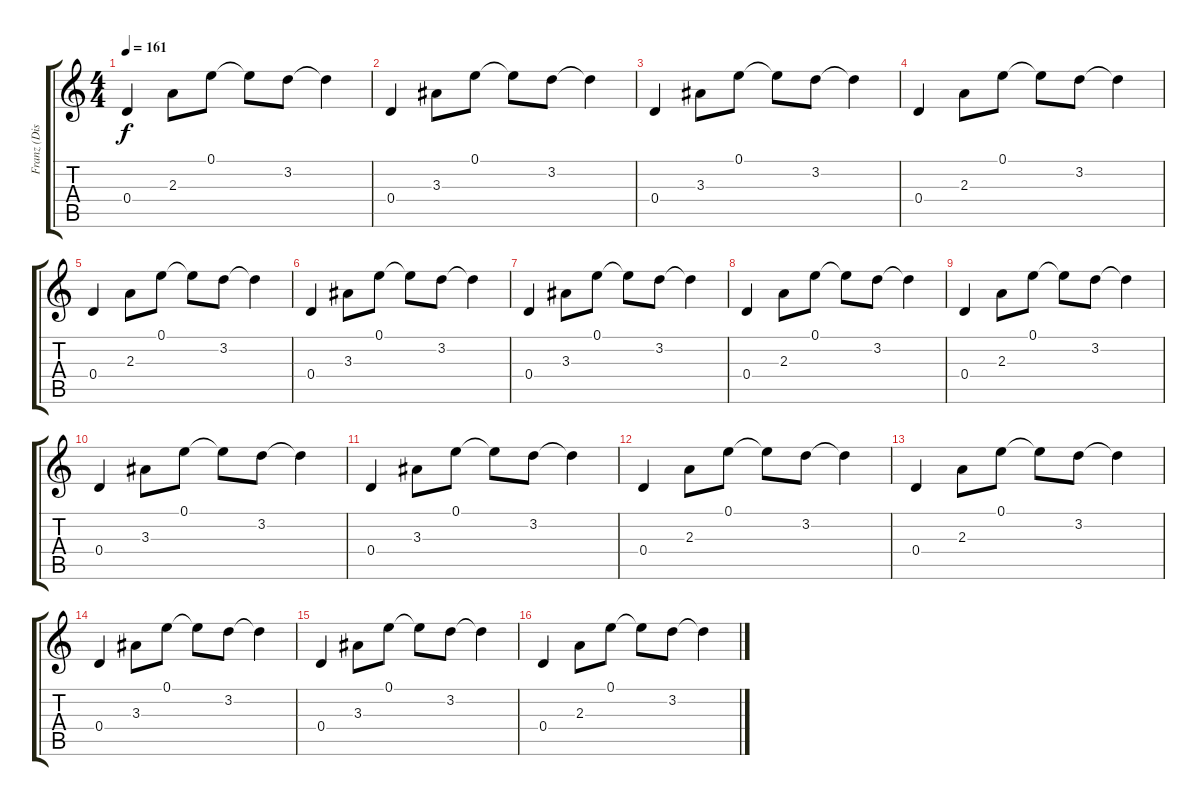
\track ("Franz (Distortion Guitar)" "Franz (Dis") {instrument overdrivenguitar}
\staff {score tabs}
\tuning (E4 B3 G3 D3 A2 D2) {hide}
\ts (4 4)
\tempo 161
\clef g2
\ks c
0.4.4{dy f} 2.3.8 0.1.8 0.1{t}.8 3.2.8 3.2{t}.4 |
0.4.4 3.3.8 0.1.8 0.1{t}.8 3.2.8 3.2{t}.4 |
0.4.4 3.3.8 0.1.8 0.1{t}.8 3.2.8 3.2{t}.4 |
0.4.4 2.3.8 0.1.8 0.1{t}.8 3.2.8 3.2{t}.4 |
0.4.4 2.3.8 0.1.8 0.1{t}.8 3.2.8 3.2{t}.4 |
0.4.4 3.3.8 0.1.8 0.1{t}.8 3.2.8 3.2{t}.4 |
0.4.4 3.3.8 0.1.8 0.1{t}.8 3.2.8 3.2{t}.4 |
0.4.4 2.3.8 0.1.8 0.1{t}.8 3.2.8 3.2{t}.4 |
0.4.4 2.3.8 0.1.8 0.1{t}.8 3.2.8 3.2{t}.4 |
0.4.4 3.3.8 0.1.8 0.1{t}.8 3.2.8 3.2{t}.4 |
0.4.4 3.3.8 0.1.8 0.1{t}.8 3.2.8 3.2{t}.4 |
0.4.4 2.3.8 0.1.8 0.1{t}.8 3.2.8 3.2{t}.4 |
0.4.4 2.3.8 0.1.8 0.1{t}.8 3.2.8 3.2{t}.4 |
0.4.4 3.3.8 0.1.8 0.1{t}.8 3.2.8 3.2{t}.4 |
0.4.4 3.3.8 0.1.8 0.1{t}.8 3.2.8 3.2{t}.4 |
0.4.4 2.3.8 0.1.8 0.1{t}.8 3.2.8 3.2{t}.4
